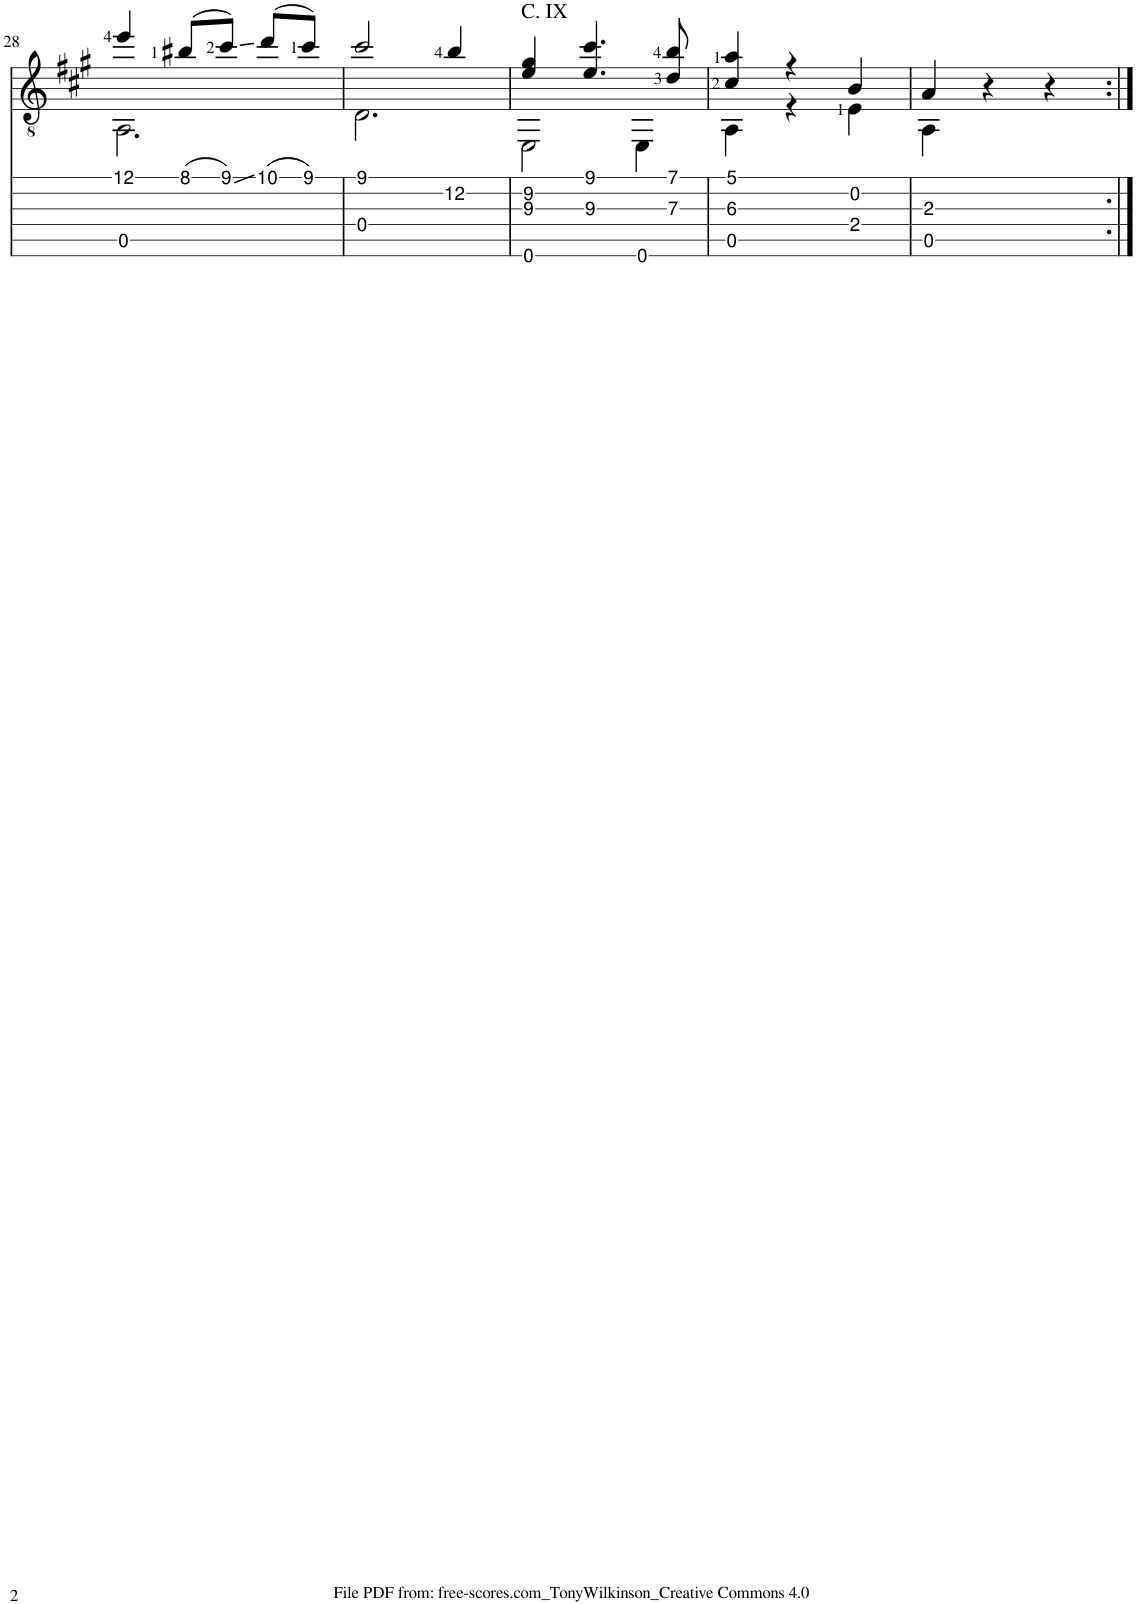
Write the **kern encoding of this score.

**kern	**kern
*part1	*part1
*staff2	*staff1
*I"Guitar	*
*I'Guit.	*
!!LO:PB:g=z
*	*clefGv2
*k[f#c#g#]	*k[f#c#g#]
*M3/4	*M3/4
=28	=28
*^	*^
4ee	2.AA	4ee/	2.AA\
8b#L	.	(8b#X/L	.
8cc#J	.	8cc#/J)	.
8ddL	.	(8dd/L	.
8cc#J	.	8cc#/J)	.
=29	=29	=29	=29
2cc#	2.D	2cc#/	2.D\
4b	.	4b/	.
=30	=30	=30	=30
!	!	!LO:TX:a:t=C. IX	!
4e 4g#	2EE	4e/ 4g#/	2EE\
4.e 4.cc#	.	4.e/ 4.cc#/	.
.	4EE	.	4EE\
8d 8b	.	8d/ 8b/	.
=31	=31	=31	=31
4c# 4a	4AA	4c#/ 4a/	4AA\
4r	4r	4r	4r
4B	4E	4B/	4E\
=32	=32	=32	=32
4A	4AA	4A/	4AA\
4r	2ryy	4r	2ryy
4r	.	4r	.
*v	*v	*	*
*	*v	*v
=:|!	=:|!
*-	*-
